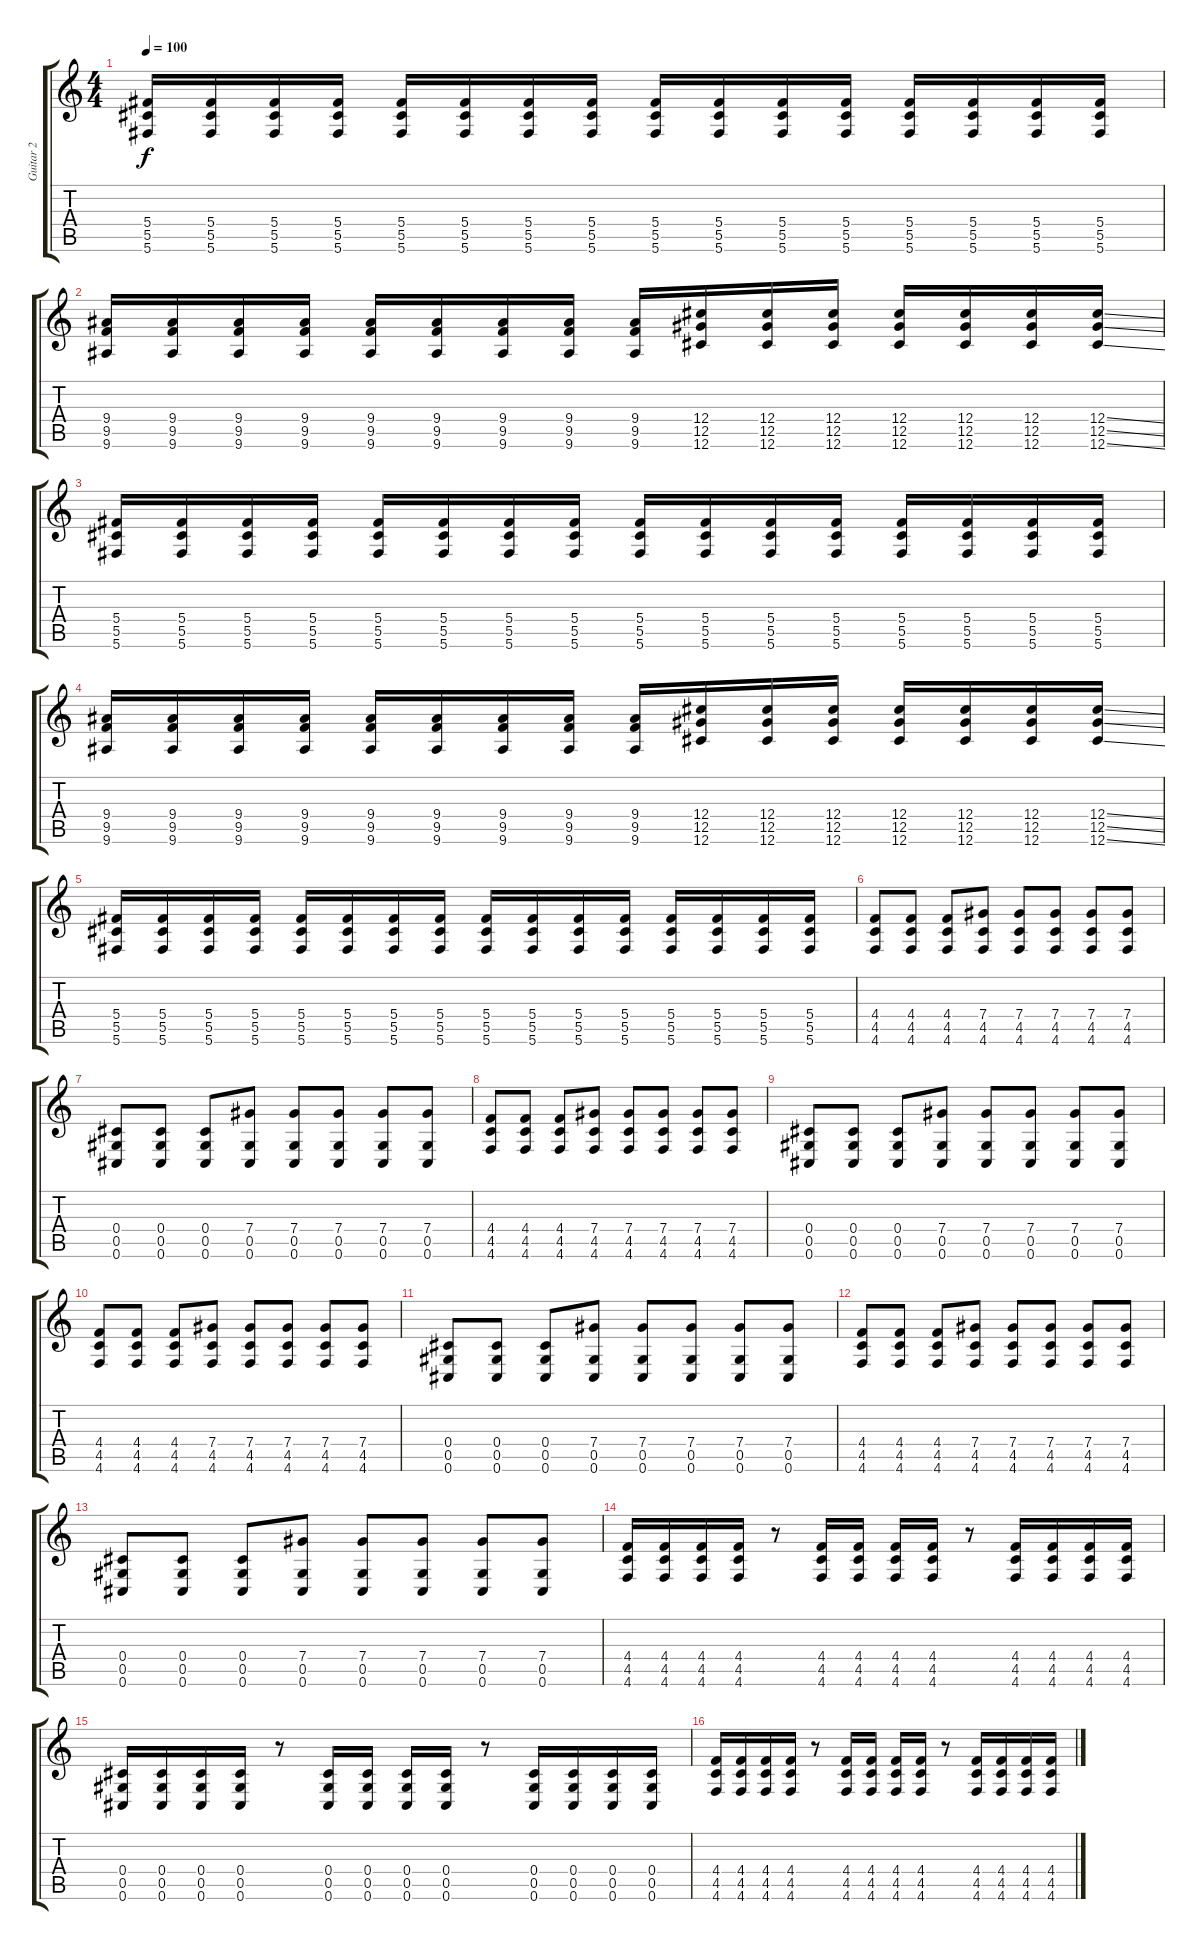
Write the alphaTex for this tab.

\track ("Guitar 2" "Guitar 2") {instrument distortionguitar}
\staff {score tabs}
\tuning (Eb4 Bb3 Gb3 Db3 Ab2 Db2) {hide}
\ts (4 4)
\tempo 100
\clef g2
\ks c
(5.4 5.5 5.6).16{dy f} (5.4 5.5 5.6).16 (5.4 5.5 5.6).16 (5.4 5.5 5.6).16 (5.4 5.5 5.6).16 (5.4 5.5 5.6).16 (5.4 5.5 5.6).16 (5.4 5.5 5.6).16 (5.4 5.5 5.6).16 (5.4 5.5 5.6).16 (5.4 5.5 5.6).16 (5.4 5.5 5.6).16 (5.4 5.5 5.6).16 (5.4 5.5 5.6).16 (5.4 5.5 5.6).16 (5.4 5.5 5.6).16 |
(9.4 9.5 9.6).16 (9.4 9.5 9.6).16 (9.4 9.5 9.6).16 (9.4 9.5 9.6).16 (9.4 9.5 9.6).16 (9.4 9.5 9.6).16 (9.4 9.5 9.6).16 (9.4 9.5 9.6).16 (9.4 9.5 9.6).16 (12.4 12.5 12.6).16 (12.4 12.5 12.6).16 (12.4 12.5 12.6).16 (12.4 12.5 12.6).16 (12.4 12.5 12.6).16 (12.4 12.5 12.6).16 (12.4{ss} 12.5{ss} 12.6{ss}).16 |
(5.4 5.5 5.6).16 (5.4 5.5 5.6).16 (5.4 5.5 5.6).16 (5.4 5.5 5.6).16 (5.4 5.5 5.6).16 (5.4 5.5 5.6).16 (5.4 5.5 5.6).16 (5.4 5.5 5.6).16 (5.4 5.5 5.6).16 (5.4 5.5 5.6).16 (5.4 5.5 5.6).16 (5.4 5.5 5.6).16 (5.4 5.5 5.6).16 (5.4 5.5 5.6).16 (5.4 5.5 5.6).16 (5.4 5.5 5.6).16 |
(9.4 9.5 9.6).16 (9.4 9.5 9.6).16 (9.4 9.5 9.6).16 (9.4 9.5 9.6).16 (9.4 9.5 9.6).16 (9.4 9.5 9.6).16 (9.4 9.5 9.6).16 (9.4 9.5 9.6).16 (9.4 9.5 9.6).16 (12.4 12.5 12.6).16 (12.4 12.5 12.6).16 (12.4 12.5 12.6).16 (12.4 12.5 12.6).16 (12.4 12.5 12.6).16 (12.4 12.5 12.6).16 (12.4{ss} 12.5{ss} 12.6{ss}).16 |
(5.4 5.5 5.6).16 (5.4 5.5 5.6).16 (5.4 5.5 5.6).16 (5.4 5.5 5.6).16 (5.4 5.5 5.6).16 (5.4 5.5 5.6).16 (5.4 5.5 5.6).16 (5.4 5.5 5.6).16 (5.4 5.5 5.6).16 (5.4 5.5 5.6).16 (5.4 5.5 5.6).16 (5.4 5.5 5.6).16 (5.4 5.5 5.6).16 (5.4 5.5 5.6).16 (5.4 5.5 5.6).16 (5.4 5.5 5.6).16 |
(4.4 4.5 4.6).8 (4.4 4.5 4.6).8 (4.4 4.5 4.6).8 (7.4 4.5 4.6).8 (7.4 4.5 4.6).8 (7.4 4.5 4.6).8 (7.4 4.5 4.6).8 (7.4 4.5 4.6).8 |
(0.4 0.5 0.6).8 (0.4 0.5 0.6).8 (0.4 0.5 0.6).8 (7.4 0.5 0.6).8 (7.4 0.5 0.6).8 (7.4 0.5 0.6).8 (7.4 0.5 0.6).8 (7.4 0.5 0.6).8 |
(4.4 4.5 4.6).8 (4.4 4.5 4.6).8 (4.4 4.5 4.6).8 (7.4 4.5 4.6).8 (7.4 4.5 4.6).8 (7.4 4.5 4.6).8 (7.4 4.5 4.6).8 (7.4 4.5 4.6).8 |
(0.4 0.5 0.6).8 (0.4 0.5 0.6).8 (0.4 0.5 0.6).8 (7.4 0.5 0.6).8 (7.4 0.5 0.6).8 (7.4 0.5 0.6).8 (7.4 0.5 0.6).8 (7.4 0.5 0.6).8 |
(4.4 4.5 4.6).8 (4.4 4.5 4.6).8 (4.4 4.5 4.6).8 (7.4 4.5 4.6).8 (7.4 4.5 4.6).8 (7.4 4.5 4.6).8 (7.4 4.5 4.6).8 (7.4 4.5 4.6).8 |
(0.4 0.5 0.6).8 (0.4 0.5 0.6).8 (0.4 0.5 0.6).8 (7.4 0.5 0.6).8 (7.4 0.5 0.6).8 (7.4 0.5 0.6).8 (7.4 0.5 0.6).8 (7.4 0.5 0.6).8 |
(4.4 4.5 4.6).8 (4.4 4.5 4.6).8 (4.4 4.5 4.6).8 (7.4 4.5 4.6).8 (7.4 4.5 4.6).8 (7.4 4.5 4.6).8 (7.4 4.5 4.6).8 (7.4 4.5 4.6).8 |
(0.4 0.5 0.6).8 (0.4 0.5 0.6).8 (0.4 0.5 0.6).8 (7.4 0.5 0.6).8 (7.4 0.5 0.6).8 (7.4 0.5 0.6).8 (7.4 0.5 0.6).8 (7.4 0.5 0.6).8 |
(4.4 4.5 4.6).16 (4.4 4.5 4.6).16 (4.4 4.5 4.6).16 (4.4 4.5 4.6).16 r.8 (4.4 4.5 4.6).16 (4.4 4.5 4.6).16 (4.4 4.5 4.6).16 (4.4 4.5 4.6).16 r.8 (4.4 4.5 4.6).16 (4.4 4.5 4.6).16 (4.4 4.5 4.6).16 (4.4 4.5 4.6).16 |
(0.4 0.5 0.6).16 (0.4 0.5 0.6).16 (0.4 0.5 0.6).16 (0.4 0.5 0.6).16 r.8 (0.4 0.5 0.6).16 (0.4 0.5 0.6).16 (0.4 0.5 0.6).16 (0.4 0.5 0.6).16 r.8 (0.4 0.5 0.6).16 (0.4 0.5 0.6).16 (0.4 0.5 0.6).16 (0.4 0.5 0.6).16 |
(4.4 4.5 4.6).16 (4.4 4.5 4.6).16 (4.4 4.5 4.6).16 (4.4 4.5 4.6).16 r.8 (4.4 4.5 4.6).16 (4.4 4.5 4.6).16 (4.4 4.5 4.6).16 (4.4 4.5 4.6).16 r.8 (4.4 4.5 4.6).16 (4.4 4.5 4.6).16 (4.4 4.5 4.6).16 (4.4 4.5 4.6).16
